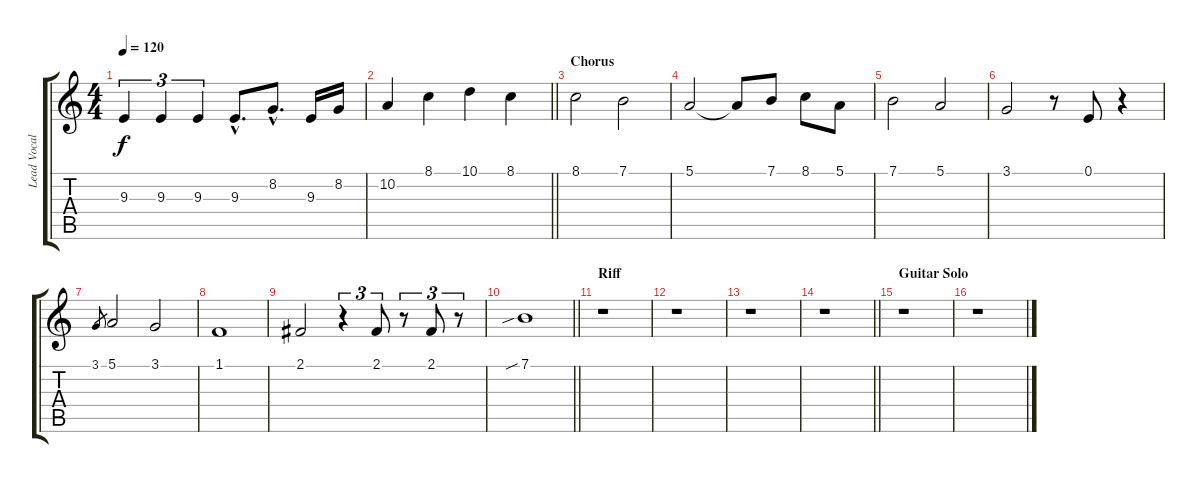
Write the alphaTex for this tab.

\track ("Lead Vocals" "Lead Vocal") {instrument lead6voice}
\staff {score tabs}
\tuning (E4 B3 G3 D3 A2 E2) {hide}
\ts (4 4)
\tempo 120
\clef g2
\ks c
9.3.4{tu (3 2) dy f} 9.3.4{tu (3 2)} 9.3.4{tu (3 2)} 9.3{hac}.8{d} 8.2{hac}.8{d} 9.3.16 8.2.16 |
\barLineRight lightlight
10.2.4 8.1.4 10.1.4 8.1.4 |
\section ("" "Chorus")
8.1.2 7.1.2 |
5.1.2 5.1{t}.8 7.1.8 8.1.8 5.1.8 |
7.1.2 5.1.2 |
3.1.2 r.8 0.1.8 r.4 |
3.1.8{gr} 5.1.2 3.1.2 |
1.1.1 |
2.1.2 r.4{tu (3 2)} 2.1.8{tu (3 2)} r.8{tu (3 2)} 2.1.8{tu (3 2)} r.8{tu (3 2)} |
\barLineRight lightlight
7.1{sib}.1 |
\section ("" "Riff")
r.1 |
r.1 |
r.1 |
\barLineRight lightlight
r.1 |
\section ("" "Guitar Solo")
r.1 |
r.1
